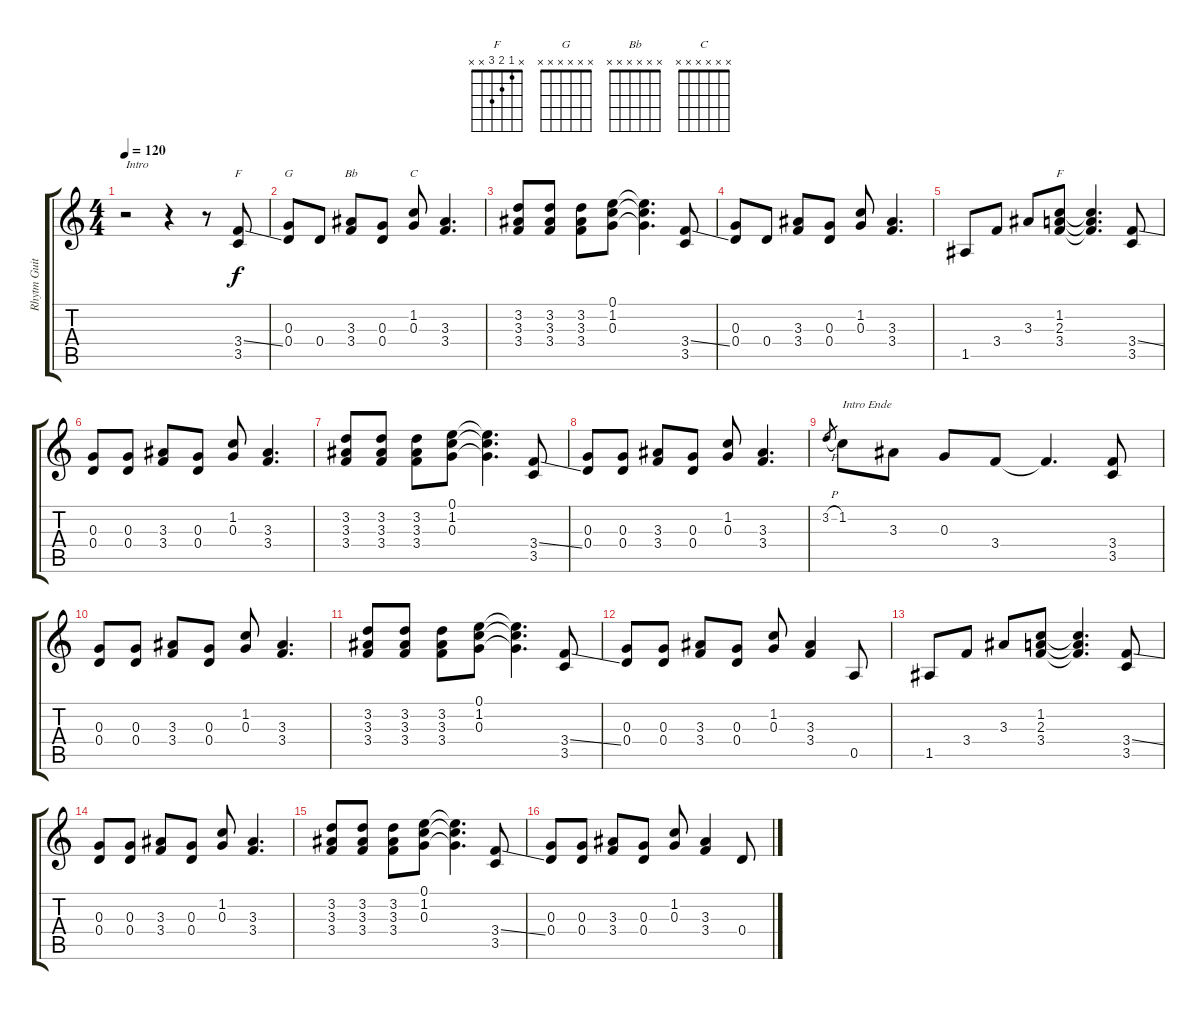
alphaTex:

\track ("Rhytm Guitar 1" "Rhytm Guit") {instrument overdrivenguitar}
\staff {score tabs}
\tuning (E4 B3 G3 D3 A2 E2) {hide}
\chord ("F" x x x x x x)
\chord ("G" x x x x x x)
\chord ("Bb" x x x x x x)
\chord ("C" x x x x x x)
\chord ("F" x 1 2 3 x x)
\ts (4 4)
\tempo 120
\clef g2
\ks c
r.2{txt "Intro" dy f instrument overdrivenguitar} r.4 r.8 (3.4{ss} 3.5).8{ch "F"} |
(0.3 0.4).8{ch "G"} 0.4.8 (3.3 3.4).8{ch "Bb"} (0.3 0.4).8 (1.2 0.3).8{ch "C"} (3.3 3.4).4{d} |
(3.2 3.3 3.4).8 (3.2 3.3 3.4).8 (3.2 3.3 3.4).8 (0.1 1.2 0.3).8 (0.1{t} 1.2{t} 0.3{t}).4{d} (3.4{ss} 3.5).8 |
(0.3 0.4).8 0.4.8 (3.3 3.4).8 (0.3 0.4).8 (1.2 0.3).8 (3.3 3.4).4{d} |
1.5.8 3.4.8 3.3.8 (1.2 2.3 3.4).8{ch "F"} (1.2{t} 2.3{t} 3.4{t}).4{d} (3.4{ss} 3.5).8 |
(0.3 0.4).8 (0.3 0.4).8 (3.3 3.4).8 (0.3 0.4).8 (1.2 0.3).8 (3.3 3.4).4{d} |
(3.2 3.3 3.4).8 (3.2 3.3 3.4).8 (3.2 3.3 3.4).8 (0.1 1.2 0.3).8 (0.1{t} 1.2{t} 0.3{t}).4{d} (3.4{ss} 3.5).8 |
(0.3 0.4).8 (0.3 0.4).8 (3.3 3.4).8 (0.3 0.4).8 (1.2 0.3).8 (3.3 3.4).4{d} |
3.2{h}.8{gr} 1.2.8{txt "Intro Ende"} 3.3.8 0.3.8 3.4.8 3.4{t}.4{d} (3.4 3.5).8 |
(0.3 0.4).8 (0.3 0.4).8 (3.3 3.4).8 (0.3 0.4).8 (1.2 0.3).8 (3.3 3.4).4{d} |
(3.2 3.3 3.4).8 (3.2 3.3 3.4).8 (3.2 3.3 3.4).8 (0.1 1.2 0.3).8 (0.1{t} 1.2{t} 0.3{t}).4{d} (3.4{ss} 3.5).8 |
(0.3 0.4).8 (0.3 0.4).8 (3.3 3.4).8 (0.3 0.4).8 (1.2 0.3).8 (3.3 3.4).4 0.5.8 |
1.5.8 3.4.8 3.3.8 (1.2 2.3 3.4).8 (1.2{t} 2.3{t} 3.4{t}).4{d} (3.4{ss} 3.5).8 |
(0.3 0.4).8 (0.3 0.4).8 (3.3 3.4).8 (0.3 0.4).8 (1.2 0.3).8 (3.3 3.4).4{d} |
(3.2 3.3 3.4).8 (3.2 3.3 3.4).8 (3.2 3.3 3.4).8 (0.1 1.2 0.3).8 (0.1{t} 1.2{t} 0.3{t}).4{d} (3.4{ss} 3.5).8 |
(0.3 0.4).8 (0.3 0.4).8 (3.3 3.4).8 (0.3 0.4).8 (1.2 0.3).8 (3.3 3.4).4 0.4.8
